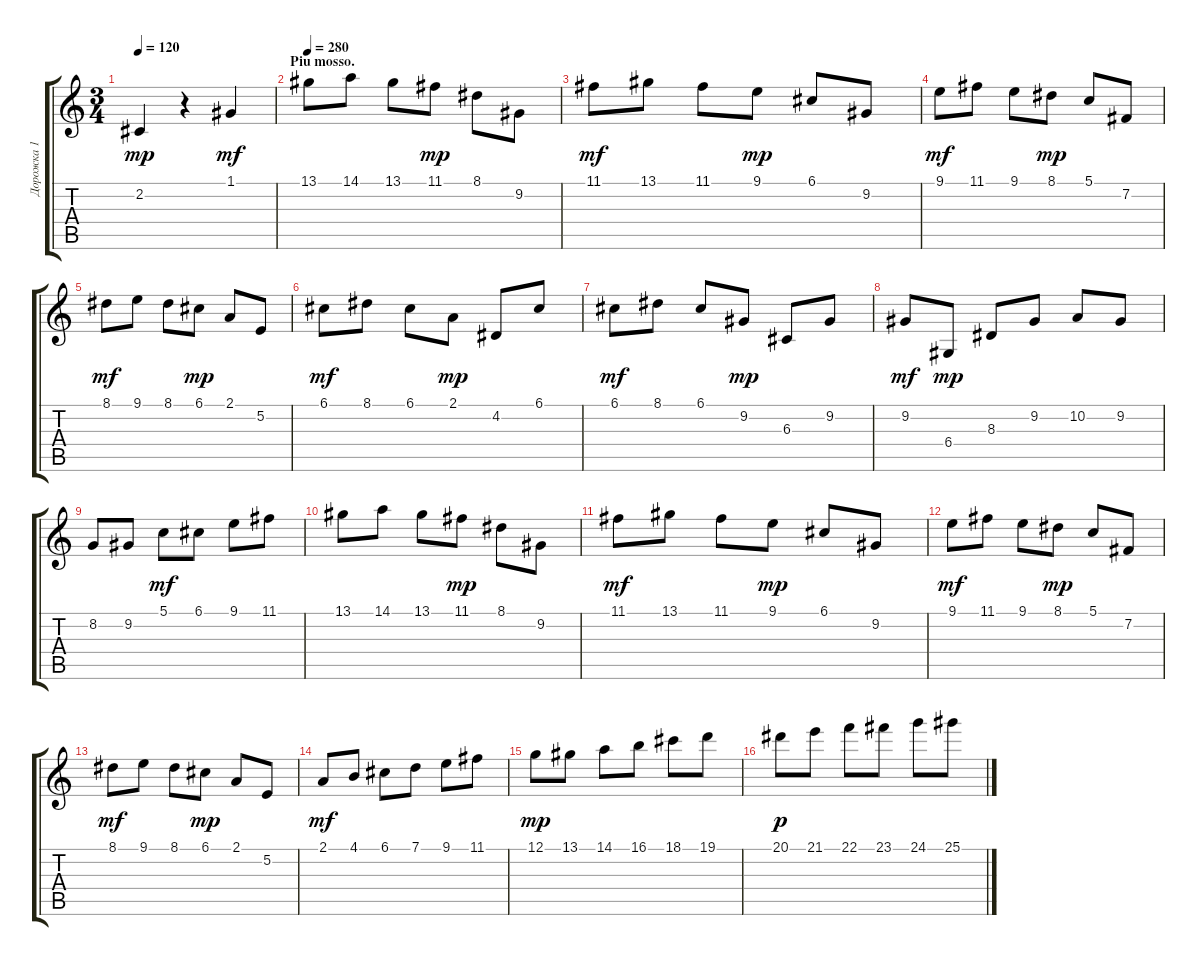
\track ("Дорожка 1" "Дорожка 1") {instrument acousticgrandpiano}
\staff {score tabs}
\tuning (G4 B3 G3 D3 A2 E2) {hide}
\ts (3 4)
\tempo 120
\clef g2
\ks c
2.2.4{dy mp} r.4 1.1.4{dy mf} |
\section ("" "Piu mosso.")
\tempo 280
13.1.8 14.1.8 13.1.8 11.1.8{dy mp} 8.1.8 9.2.8 |
11.1.8{dy mf} 13.1.8 11.1.8 9.1.8{dy mp} 6.1.8 9.2.8 |
9.1.8{dy mf} 11.1.8 9.1.8 8.1.8{dy mp} 5.1.8 7.2.8 |
8.1.8{dy mf} 9.1.8 8.1.8 6.1.8{dy mp} 2.1.8 5.2.8 |
6.1.8{dy mf} 8.1.8 6.1.8 2.1.8{dy mp} 4.2.8 6.1.8 |
6.1.8{dy mf} 8.1.8 6.1.8 9.2.8{dy mp} 6.3.8 9.2.8 |
9.2.8{dy mf} 6.4.8{dy mp} 8.3.8 9.2.8 10.2.8 9.2.8 |
8.2.8 9.2.8 5.1.8{dy mf} 6.1.8 9.1.8 11.1.8 |
13.1.8 14.1.8 13.1.8 11.1.8{dy mp} 8.1.8 9.2.8 |
11.1.8{dy mf} 13.1.8 11.1.8 9.1.8{dy mp} 6.1.8 9.2.8 |
9.1.8{dy mf} 11.1.8 9.1.8 8.1.8{dy mp} 5.1.8 7.2.8 |
8.1.8{dy mf} 9.1.8 8.1.8 6.1.8{dy mp} 2.1.8 5.2.8 |
2.1.8{dy mf} 4.1.8 6.1.8 7.1.8 9.1.8 11.1.8 |
12.1.8{dy mp} 13.1.8 14.1.8 16.1.8 18.1.8 19.1.8 |
20.1.8{dy p} 21.1.8 22.1.8 23.1.8 24.1.8 25.1.8
